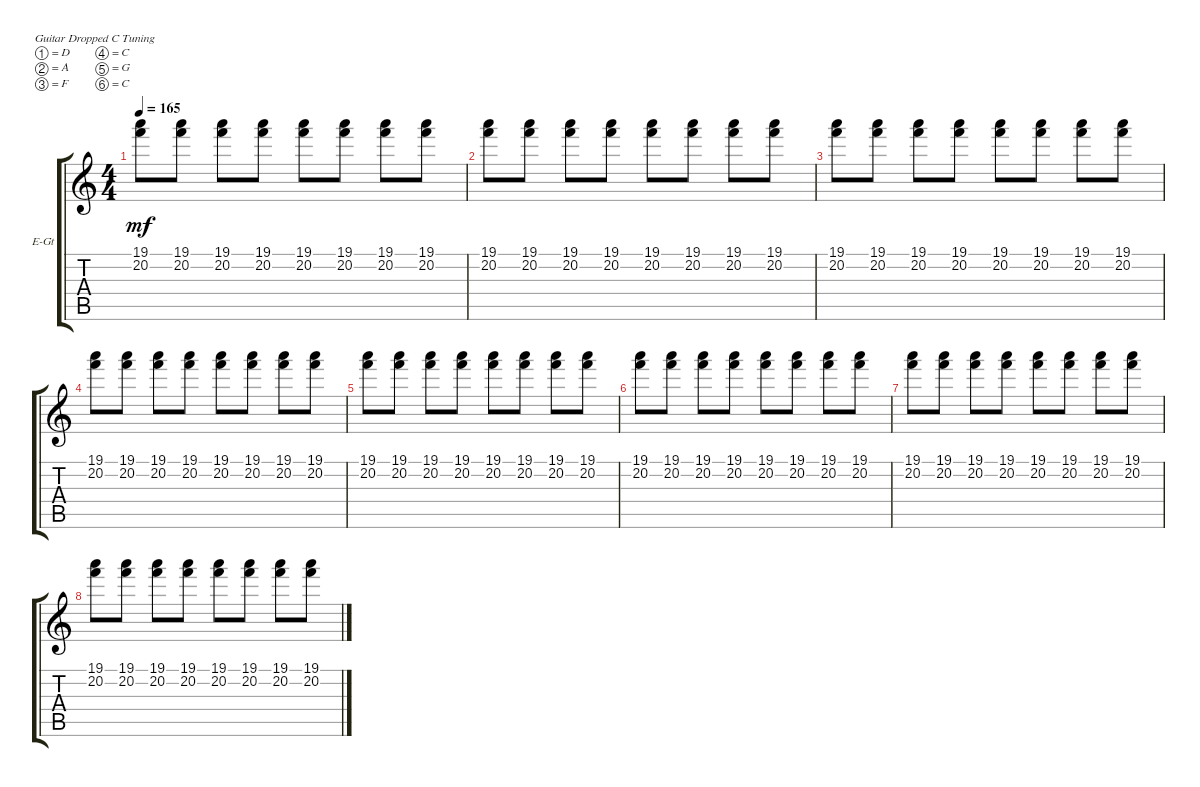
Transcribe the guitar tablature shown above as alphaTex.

\defaultSystemsLayout 4
\bracketExtendMode groupsimilarinstruments
\firstSystemTrackNameOrientation horizontal
\otherSystemsTrackNameOrientation horizontal
\track ("Main Crunch Guitar" "E-Gt") {instrument electricguitarclean}
\staff {score tabs}
\tuning (D4 A3 F3 C3 G2 C2)
\ts (4 4)
\tempo 165
\clef g2
\scale
0.333333
\ks c
(20.2 19.1).8{dy mf} (19.1 20.2).8 (19.1 20.2).8 (19.1 20.2).8 (20.2 19.1).8 (19.1 20.2).8 (19.1 20.2).8 (19.1 20.2).8 |
\scale
0.333333 (20.2 19.1).8 (19.1 20.2).8 (19.1 20.2).8 (19.1 20.2).8 (20.2 19.1).8 (19.1 20.2).8 (19.1 20.2).8 (19.1 20.2).8 |
\scale
0.333333 (20.2 19.1).8 (19.1 20.2).8 (19.1 20.2).8 (19.1 20.2).8 (20.2 19.1).8 (19.1 20.2).8 (19.1 20.2).8 (19.1 20.2).8 |
\scale
0.333333 (20.2 19.1).8 (19.1 20.2).8 (19.1 20.2).8 (19.1 20.2).8 (20.2 19.1).8 (19.1 20.2).8 (19.1 20.2).8 (19.1 20.2).8 |
\scale
0.333333 (20.2 19.1).8 (19.1 20.2).8 (19.1 20.2).8 (19.1 20.2).8 (20.2 19.1).8 (19.1 20.2).8 (19.1 20.2).8 (19.1 20.2).8 |
\scale
0.333333 (20.2 19.1).8 (19.1 20.2).8 (19.1 20.2).8 (19.1 20.2).8 (20.2 19.1).8 (19.1 20.2).8 (19.1 20.2).8 (19.1 20.2).8 |
\scale
0.333333 (20.2 19.1).8 (19.1 20.2).8 (19.1 20.2).8 (19.1 20.2).8 (20.2 19.1).8 (19.1 20.2).8 (19.1 20.2).8 (19.1 20.2).8 |
\scale
0.333333 (20.2 19.1).8 (19.1 20.2).8 (19.1 20.2).8 (19.1 20.2).8 (20.2 19.1).8 (19.1 20.2).8 (19.1 20.2).8 (19.1 20.2).8 |
\scale
0.333333 |
\scale
0.333333 |
\scale
0.333333 |
\scale
0.333333 |
\scale
0.333333 |
\scale
0.333333 |
\scale
0.333333 |
\scale
0.333333
